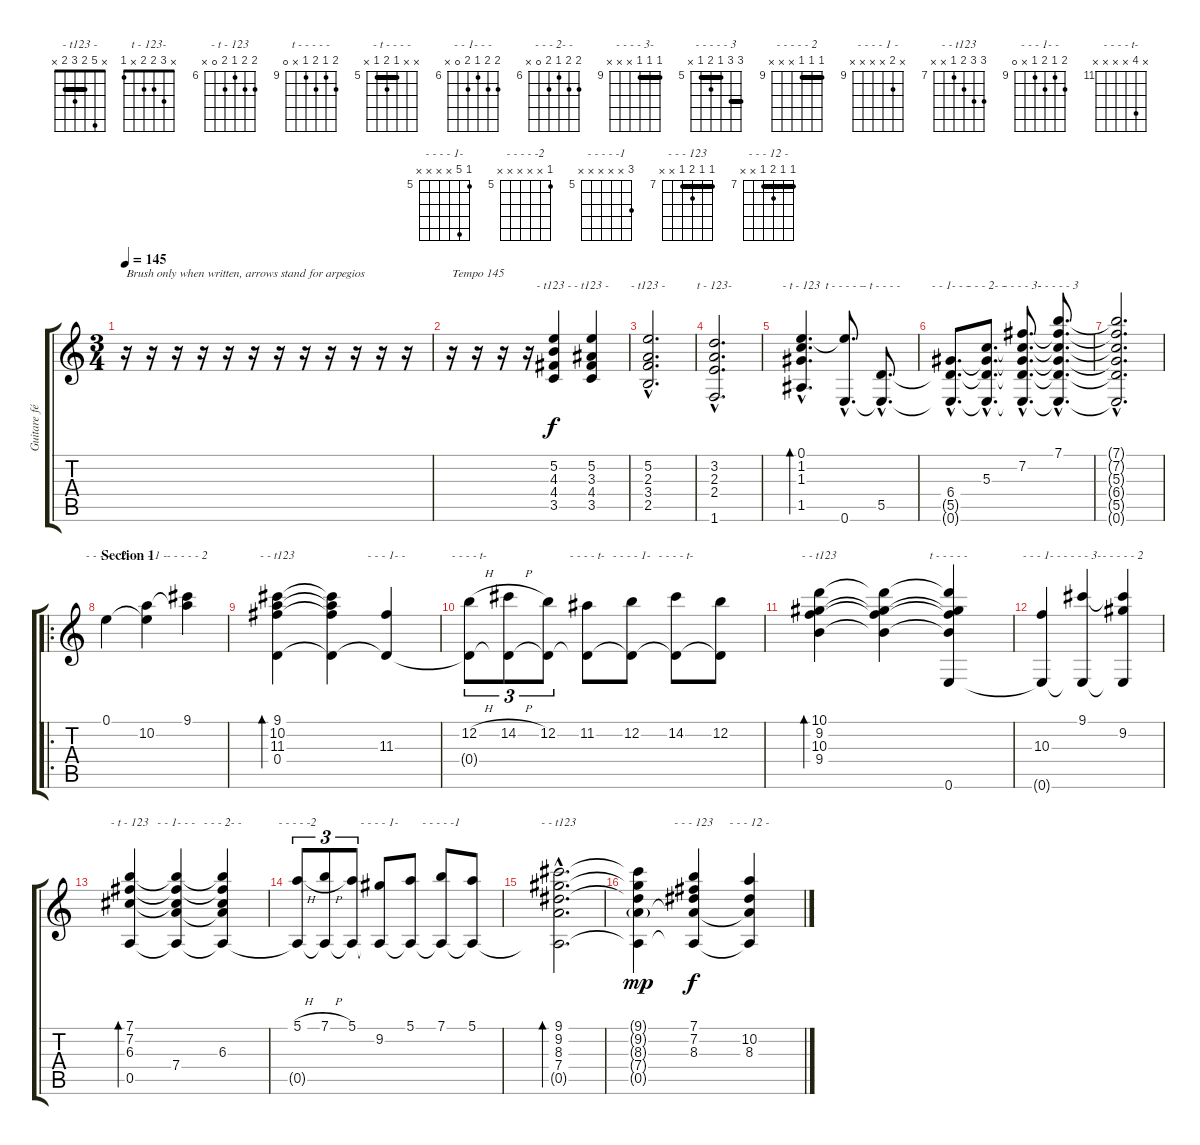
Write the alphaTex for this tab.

\track ("Guitare février 2003" "Guitare fé") {instrument acousticguitarnylon}
\staff {score tabs}
\tuning (E4 B3 G3 D3 A2 E2) {hide}
\chord ("- t123 -" x 5 4 4 3 x)
\chord ("- t123 -" x 5 3 4 3 x) {barre 3}
\chord ("- t123 -" x 5 2 3 2 x) {barre 2}
\chord ("t - 123-" x 3 2 2 x 1)
\chord ("- t - 123" 0 1 1 x 1 x)
\chord ("t - - - - -" x x x x x 0)
\chord ("- t - - - -" x x 5 6 5 x) {firstfret 5 barre 5}
\chord ("- - 1- - -" 7 7 5 6 5 x) {firstfret 5 barre (5 7)}
\chord ("- - - 2- -" 7 7 5 6 5 x) {firstfret 5 barre (5 7)}
\chord ("- - - - 3-" 7 7 5 6 5 x) {firstfret 5 barre (5 7)}
\chord ("- - - - - 3" 7 7 5 6 5 x) {firstfret 5 barre (5 7)}
\chord ("- - - - - 2" 0 x x x x x)
\chord ("- - - - 1 -" x 10 x x x x) {firstfret 9}
\chord ("- - - - - 2" 9 10 x x x x) {firstfret 9}
\chord ("- - t123" 9 10 11 0 x x) {firstfret 9}
\chord ("- - - 1- -" 9 10 11 0 x x) {firstfret 9}
\chord ("- - - - t-" x 12 x x x x) {firstfret 11}
\chord ("- - - - t-" x 11 x x x x) {firstfret 11}
\chord ("- - - - 1-" x 12 x x x x) {firstfret 11}
\chord ("- - - - t-" x 14 x x x x) {firstfret 11}
\chord ("- - t123" 10 9 10 9 x x) {firstfret 9}
\chord ("t - - - - -" 10 9 10 9 x 0) {firstfret 9}
\chord ("- - - 1- -" 10 9 10 9 x 0) {firstfret 9}
\chord ("- - - - 3-" 9 9 9 x x x) {firstfret 9 barre 9}
\chord ("- - - - - 2" 9 9 9 x x x) {firstfret 9 barre 9}
\chord ("- t - 123" 7 7 6 7 0 x) {firstfret 6}
\chord ("- - 1- - -" 7 7 6 7 0 x) {firstfret 6}
\chord ("- - - 2- -" 7 7 6 7 0 x) {firstfret 6}
\chord ("- - - - -2" 5 x x x x x) {firstfret 5}
\chord ("- - - - 1-" 5 9 x x x x) {firstfret 5}
\chord ("- - - - -1" 7 x x x x x) {firstfret 5}
\chord ("- - t123" 9 9 8 7 x x) {firstfret 7}
\chord ("- - - 123" 7 7 8 7 x x) {firstfret 7 barre 7}
\chord ("- - - 12 -" 7 7 8 7 x x) {firstfret 7 barre 7}
\ts (3 4)
\tempo 145
\clef g2
\ks c
r.16{txt "Brush only when written, arrows stand for arpegios" dy f instrument acousticguitarnylon} r.16 r.16 r.16 r.16 r.16 r.16 r.16 r.16 r.16 r.16 r.16 |
r.16{txt "Tempo 145"} r.16 r.16 r.16 (5.2 4.3 4.4 3.5).4{ch "- t123 -"} (5.2 3.3 4.4 3.5).4{ch "- t123 -"} |
(5.2{hac} 2.3{hac} 3.4{hac} 2.5{hac}).2{d ch "- t123 -"} |
(3.2{hac} 2.3{hac} 2.4{hac} 1.6{hac}).2{d ch "t - 123-"} |
(0.1{hac} 1.2{hac} 1.3{hac} 1.5{hac}).4{d bd 480 ch "- t - 123"} (0.1{hac t} 0.6{hac}).8{d ch "t - - - - -"} (5.5{hac} 0.6{hac t}).8{d ch "- t - - - -"} |
(6.4{hac} 5.5{hac t} 0.6{hac t}).8{d ch "- - 1- - -"} (5.3{hac} 6.4{hac t} 5.5{hac t} 0.6{hac t}).8{d ch "- - - 2- -"} (7.2{hac} 5.3{hac t} 6.4{hac t} 5.5{hac t} 0.6{hac t}).8{d ch "- - - - 3-"} (7.1{hac} 7.2{hac t} 5.3{hac t} 6.4{hac t} 5.5{hac t} 0.6{hac t}).8{d ch "- - - - - 3"} |
(7.1{hac t} 7.2{hac t} 5.3{hac t} 6.4{hac t} 5.5{hac t} 0.6{hac t}).2{d} |
\ro
\section ("" "Section 1")
0.1.4{ch "- - - - - 2"} (0.1{t} 10.2).4{ch "- - - - 1 -"} (9.1 10.2{t}).4{ch "- - - - - 2"} |
(9.1 10.2 11.3 0.4).4{bd 480 ch "- - t123"} (9.1{t} 10.2{t} 11.3{t} 0.4{t}).4 (11.3 0.4{t}).4{ch "- - - 1- -"} |
(12.2{h} 0.4{t}).8{tu (3 2) ch "- - - - t-"} (14.2{h} 0.4{t}).8{tu (3 2)} (12.2 0.4{t}).8{tu (3 2)} (11.2 0.4{t}).8{ch "- - - - t-"} (12.2 0.4{t}).8{ch "- - - - 1-"} (14.2 0.4{t}).8{ch "- - - - t-"} (12.2 0.4{t}).8 |
(10.1 9.2 10.3 9.4).4{bd 480 ch "- - t123"} (10.1{t} 9.2{t} 10.3{t} 9.4{t}).4 (10.1{t} 9.2{t} 10.3{t} 9.4{t} 0.6).4{ch "t - - - - -"} |
(10.3 0.6{t}).4{ch "- - - 1- -"} (9.1 0.6{t}).4{ch "- - - - 3-"} (9.1{t} 9.2 0.6{t}).4{ch "- - - - - 2"} |
(7.1 7.2 6.3 0.5).4{bd 480 ch "- t - 123"} (7.1{t} 7.2{t} 6.3{t} 7.4 0.5{t}).4{ch "- - 1- - -"} (7.1{t} 7.2{t} 6.3 7.4{t} 0.5{t}).4{ch "- - - 2- -"} |
(5.1{h} 0.5{t}).8{tu (3 2) ch "- - - - -2"} (7.1{h} 0.5{t}).8{tu (3 2)} (5.1 0.5{t}).8{tu (3 2)} (9.2 0.5{t}).8{ch "- - - - 1-"} (5.1 0.5{t}).8 (7.1 0.5{t}).8{ch "- - - - -1"} (5.1 0.5{t}).8 |
(9.1{hac} 9.2{hac} 8.3{hac} 7.4{hac} 0.5{hac t}).2{d bd 480 ch "- - t123"} |
(9.1{t} 9.2{t} 8.3{t} 7.4{g} 0.5{t}).4{dy mp} (7.1 7.2 8.3 7.4{t} 0.5{t}).4{ch "- - - 123" dy f} (10.2 8.3 7.4{t} 0.5{t}).4{ch "- - - 12 -"}
